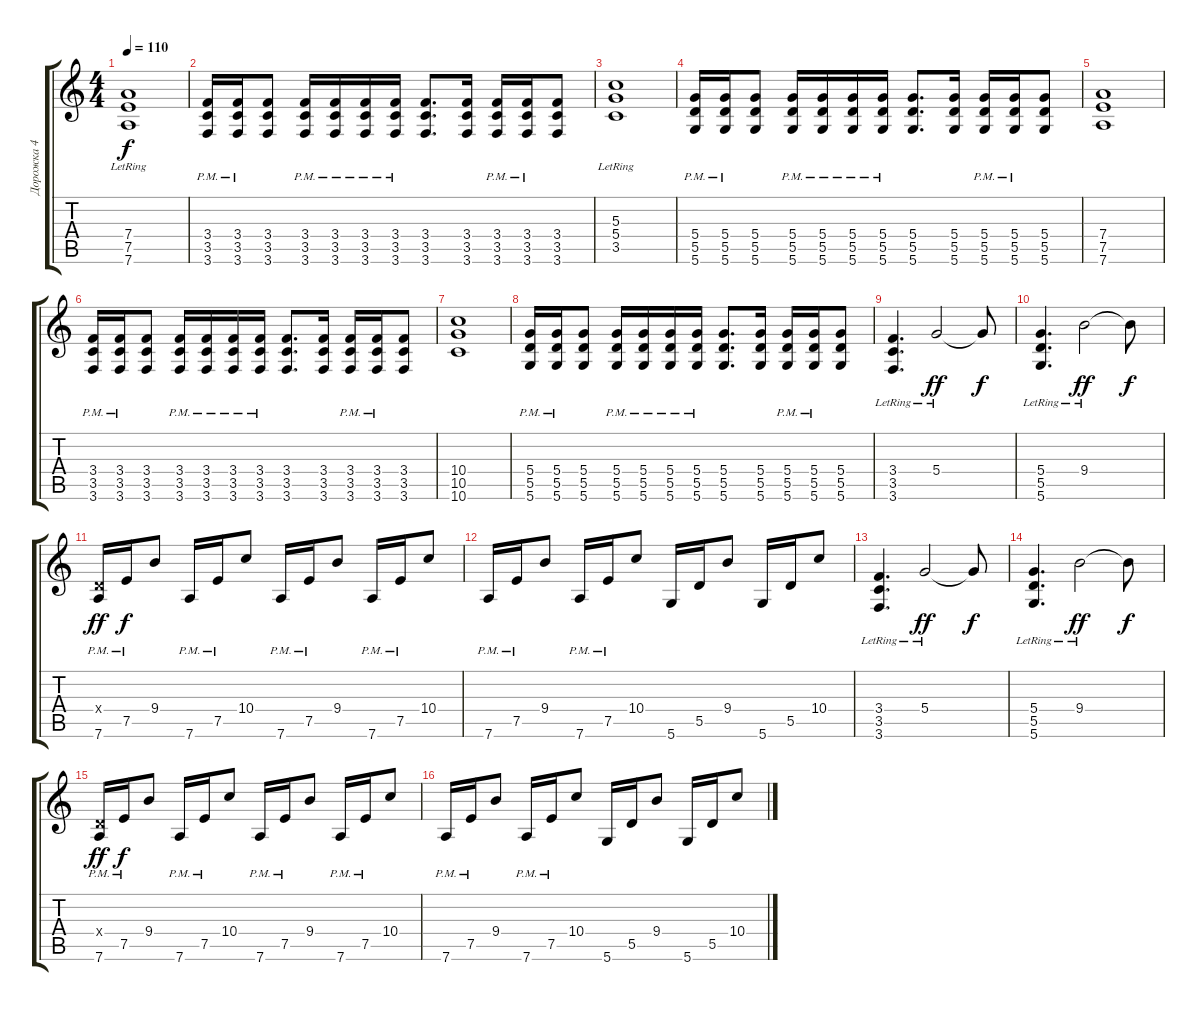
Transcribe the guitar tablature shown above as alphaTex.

\track ("Дорожка 4" "Дорожка 4") {instrument distortionguitar}
\staff {score tabs}
\tuning (E4 B3 G3 D3 A2 D2) {hide}
\ts (4 4)
\tempo 110
\clef g2
\ks c
(7.4{lr} 7.5{lr} 7.6{lr}).1{dy f instrument distortionguitar} |
(3.4{pm} 3.5{pm} 3.6).16 (3.4{pm} 3.5{pm} 3.6{pm}).16 (3.4 3.5 3.6).8 (3.4 3.5{pm} 3.6).16 (3.4 3.5{pm} 3.6).16 (3.4 3.5{pm} 3.6).16 (3.4 3.5{pm} 3.6).16 (3.4 3.5 3.6).8{d} (3.4 3.5 3.6).16 (3.4{pm} 3.5{pm} 3.6{pm}).16 (3.4{pm} 3.5{pm} 3.6{pm}).16 (3.4 3.5 3.6).8 |
(5.3{lr} 5.4{lr} 3.5{lr}).1 |
(5.4{pm} 5.5{pm} 5.6).16 (5.4{pm} 5.5{pm} 5.6{pm}).16 (5.4 5.5 5.6).8 (5.4 5.5{pm} 5.6).16 (5.4 5.5{pm} 5.6).16 (5.4 5.5{pm} 5.6).16 (5.4 5.5{pm} 5.6).16 (5.4 5.5 5.6).8{d} (5.4 5.5 5.6).16 (5.4{pm} 5.5{pm} 5.6{pm}).16 (5.4{pm} 5.5{pm} 5.6{pm}).16 (5.4 5.5 5.6).8 |
(7.4 7.5 7.6).1 |
(3.4{pm} 3.5{pm} 3.6).16 (3.4{pm} 3.5{pm} 3.6{pm}).16 (3.4 3.5 3.6).8 (3.4 3.5{pm} 3.6).16 (3.4 3.5{pm} 3.6).16 (3.4 3.5{pm} 3.6).16 (3.4 3.5{pm} 3.6).16 (3.4 3.5 3.6).8{d} (3.4 3.5 3.6).16 (3.4{pm} 3.5{pm} 3.6{pm}).16 (3.4{pm} 3.5{pm} 3.6{pm}).16 (3.4 3.5 3.6).8 |
(10.4 10.5 10.6).1 |
(5.4{pm} 5.5{pm} 5.6).16 (5.4{pm} 5.5{pm} 5.6{pm}).16 (5.4 5.5 5.6).8 (5.4 5.5{pm} 5.6).16 (5.4 5.5{pm} 5.6).16 (5.4 5.5{pm} 5.6).16 (5.4 5.5{pm} 5.6).16 (5.4 5.5 5.6).8{d} (5.4 5.5 5.6).16 (5.4{pm} 5.5{pm} 5.6{pm}).16 (5.4{pm} 5.5{pm} 5.6{pm}).16 (5.4 5.5 5.6).8 |
(3.4 3.5{lr} 3.6{lr}).4{d} 5.4{lr}.2{dy ff} 5.4{t}.8{dy f} |
(5.4 5.5{lr} 5.6{lr}).4{d} 9.4{lr}.2{dy ff} 9.4{t}.8{dy f} |
(0.4{x} 7.6{pm}).16{dy ff} 7.5{pm}.16{dy f} 9.4.8 7.6{pm}.16 7.5{pm}.16 10.4.8 7.6{pm}.16 7.5{pm}.16 9.4.8 7.6{pm}.16 7.5{pm}.16 10.4.8 |
7.6{pm}.16 7.5{pm}.16 9.4.8 7.6{pm}.16 7.5{pm}.16 10.4.8 5.6.16 5.5.16 9.4.8 5.6.16 5.5.16 10.4.8 |
(3.4 3.5{lr} 3.6{lr}).4{d} 5.4{lr}.2{dy ff} 5.4{t}.8{dy f} |
(5.4 5.5{lr} 5.6{lr}).4{d} 9.4{lr}.2{dy ff} 9.4{t}.8{dy f} |
(0.4{x} 7.6{pm}).16{dy ff} 7.5{pm}.16{dy f} 9.4.8 7.6{pm}.16 7.5{pm}.16 10.4.8 7.6{pm}.16 7.5{pm}.16 9.4.8 7.6{pm}.16 7.5{pm}.16 10.4.8 |
7.6{pm}.16 7.5{pm}.16 9.4.8 7.6{pm}.16 7.5{pm}.16 10.4.8 5.6.16 5.5.16 9.4.8 5.6.16 5.5.16 10.4.8
